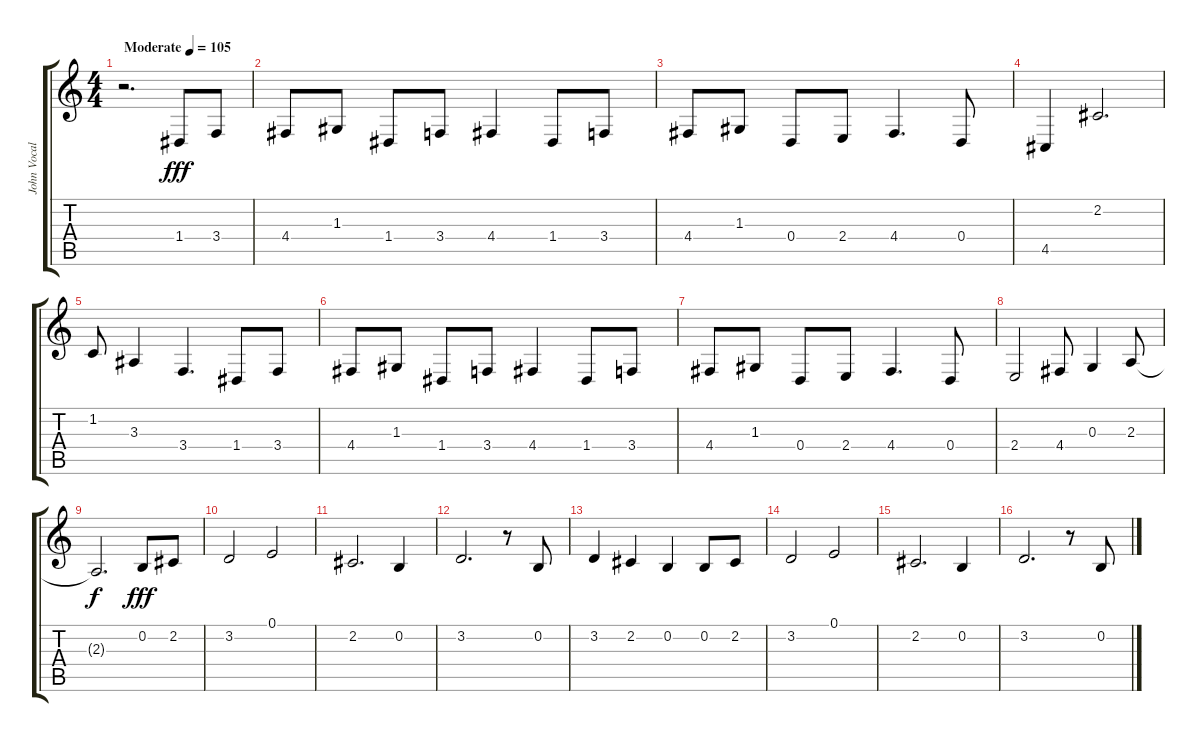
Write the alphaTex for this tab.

\track ("John Vocal" "John Vocal") {instrument harmonica}
\staff {score tabs}
\tuning (E4 B3 G3 D3 A2 E2) {hide}
\ts (4 4)
\tempo (105 "Moderate")
\clef g2
\ks c
r.2{d dy fff instrument harmonica} 1.4.8 3.4.8 |
4.4.8 1.3.8 1.4.8 3.4.8 4.4.4 1.4.8 3.4.8 |
4.4.8 1.3.8 0.4.8 2.4.8 4.4.4{d} 0.4.8 |
4.5.4 2.2.2{d} |
1.2.8 3.3.4 3.4.4{d} 1.4.8 3.4.8 |
4.4.8 1.3.8 1.4.8 3.4.8 4.4.4 1.4.8 3.4.8 |
4.4.8 1.3.8 0.4.8 2.4.8 4.4.4{d} 0.4.8 |
2.4.2 4.4.8 0.3.4 2.3.8 |
2.3{t}.2{d dy f} 0.2.8{dy fff} 2.2.8 |
3.2.2 0.1.2 |
2.2.2{d} 0.2.4 |
3.2.2{d} r.8 0.2.8 |
3.2.4 2.2.4 0.2.4 0.2.8 2.2.8 |
3.2.2 0.1.2 |
2.2.2{d} 0.2.4 |
3.2.2{d} r.8 0.2.8
